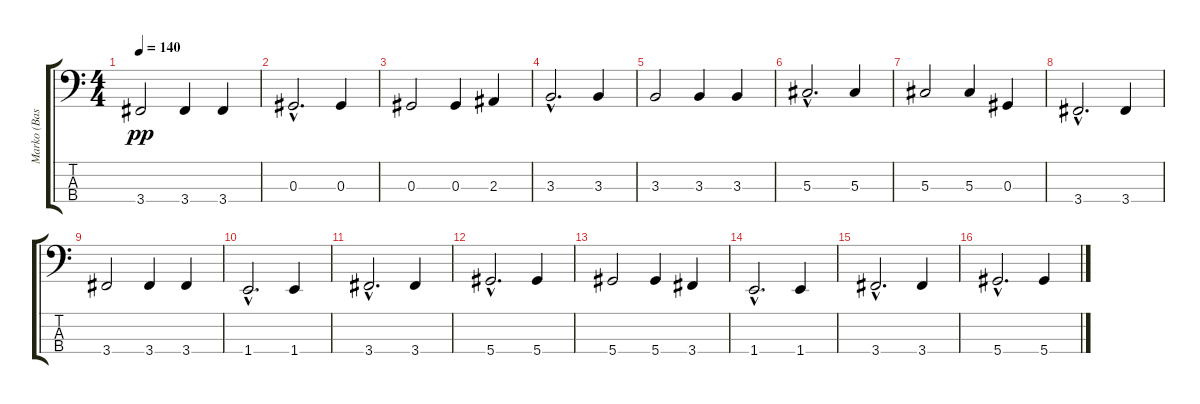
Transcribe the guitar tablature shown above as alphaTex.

\track ("Marko (Bass)" "Marko (Bas") {instrument slapbass1}
\staff {score tabs}
\tuning (Gb2 Db2 Ab1 Eb1) {hide}
\ts (4 4)
\tempo 140
\clef f4
\ks c
3.4.2{dy pp} 3.4.4 3.4.4 |
0.3{hac}.2{d volume 10 instrument slapbass1} 0.3.4 |
0.3.2 0.3.4 2.3.4 |
3.3{hac}.2{d} 3.3.4 |
3.3.2 3.3.4 3.3.4 |
5.3{hac}.2{d} 5.3.4 |
5.3.2 5.3.4 0.3.4 |
3.4{hac}.2{d} 3.4.4 |
3.4.2 3.4.4 3.4.4 |
1.4{hac}.2{d volume 10 instrument slapbass1} 1.4.4 |
3.4{hac}.2{d} 3.4.4 |
5.4{hac}.2{d} 5.4.4 |
5.4.2 5.4.4 3.4.4 |
1.4{hac}.2{d volume 10 instrument slapbass1} 1.4.4 |
3.4{hac}.2{d} 3.4.4 |
5.4{hac}.2{d} 5.4.4
